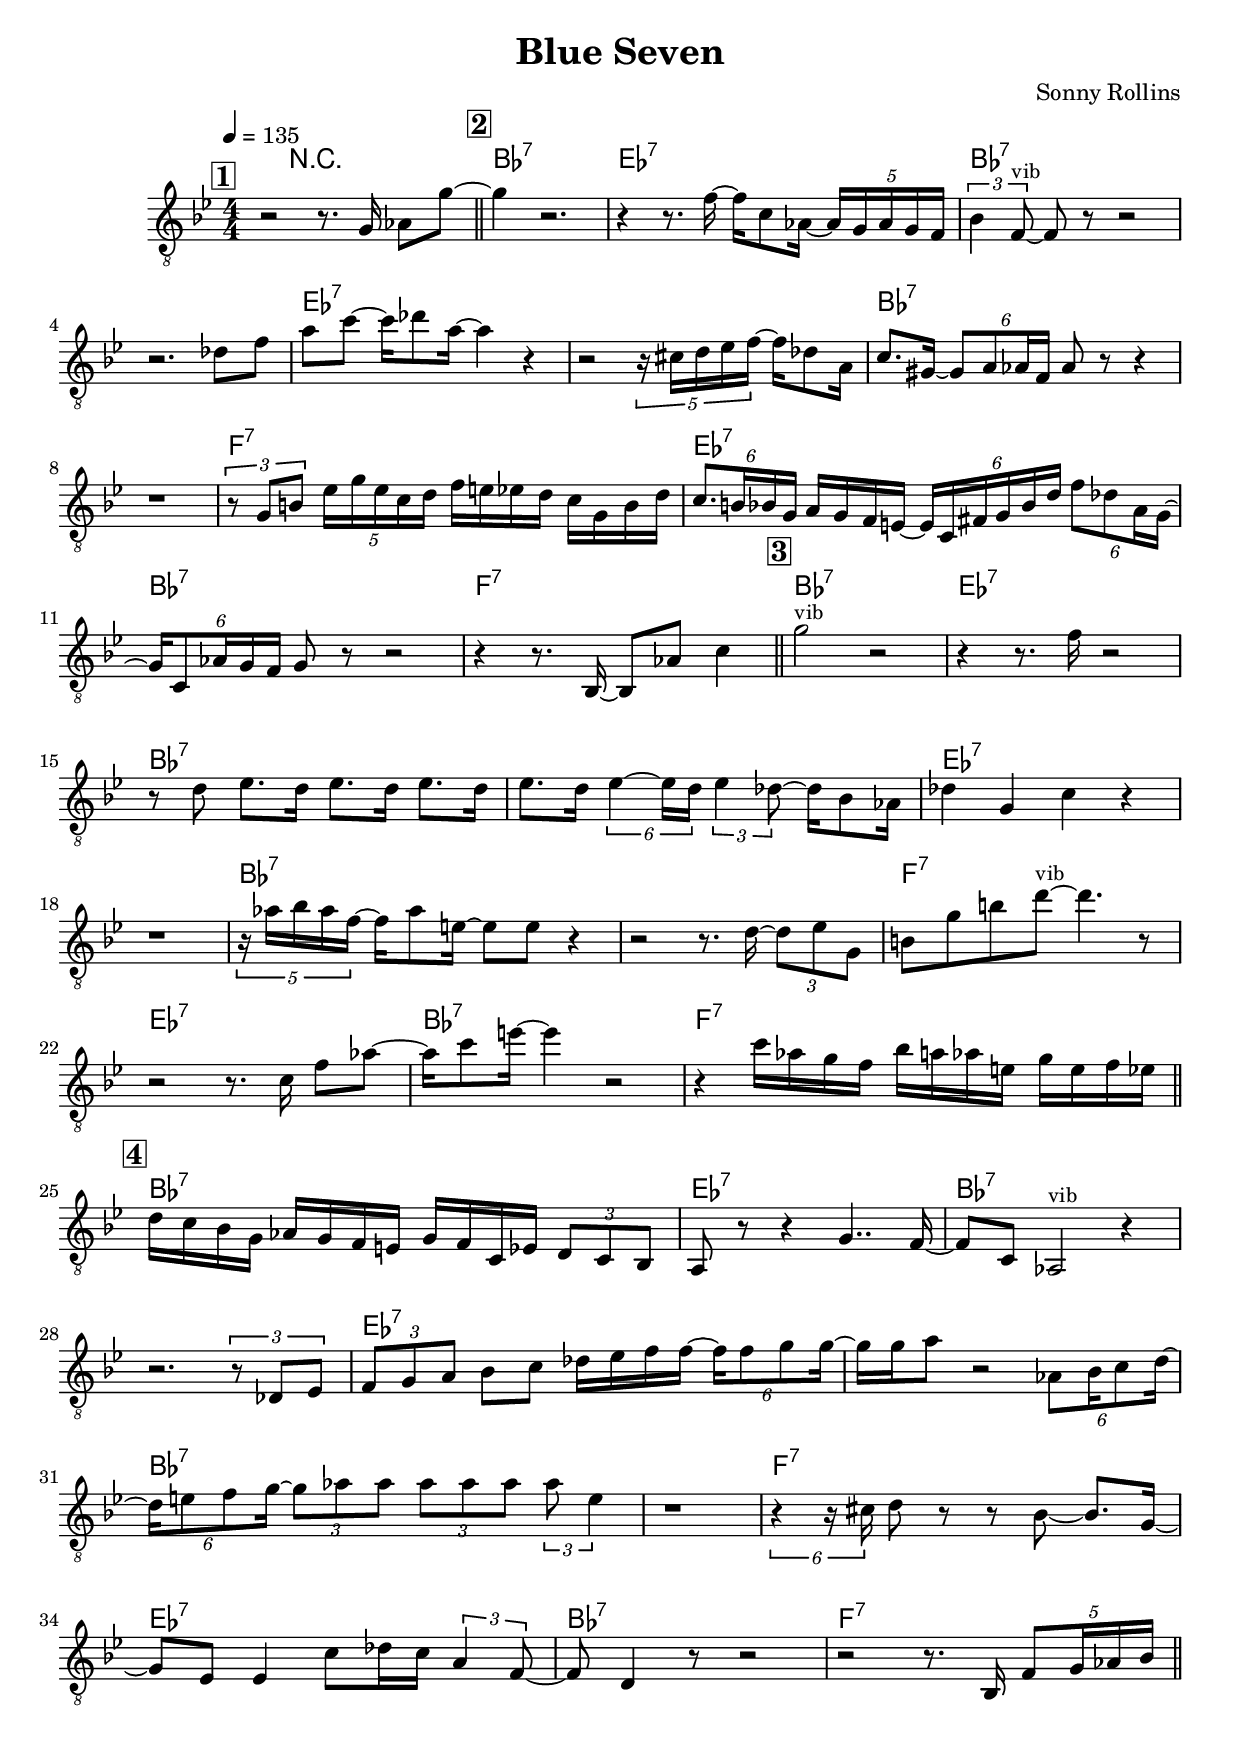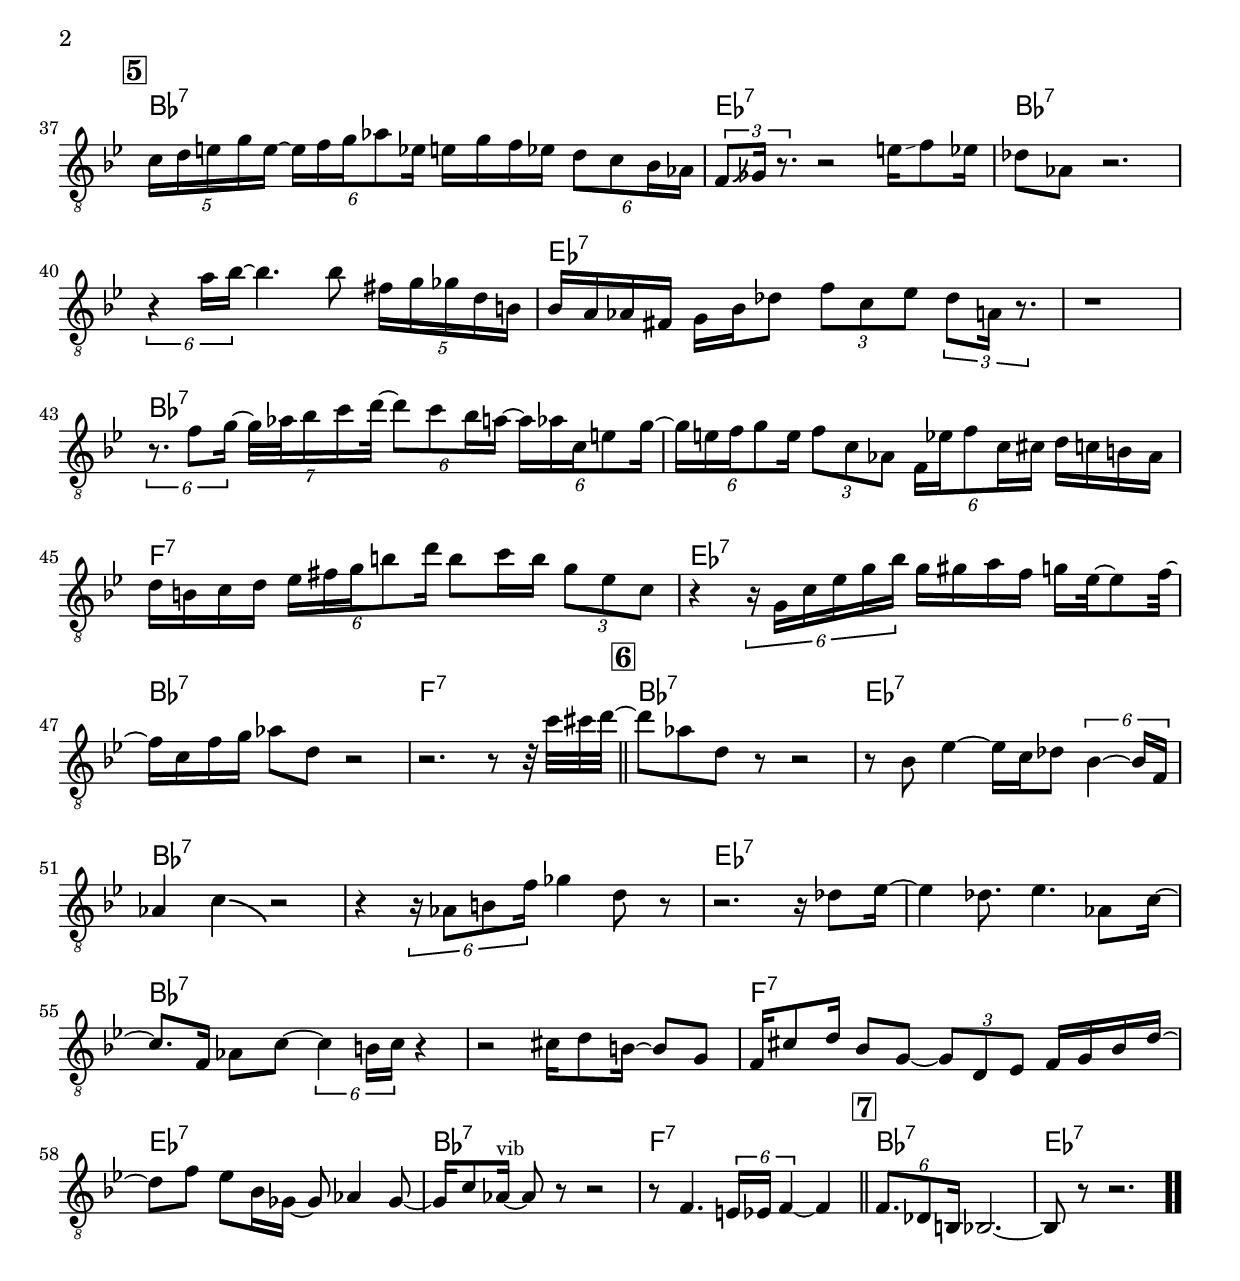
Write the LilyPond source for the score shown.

\version "2.13.2"

#(ly:set-option 'point-and-click #f)

\header {
  title = "Blue Seven"
  composer = "Sonny Rollins"
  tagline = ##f
}
global =
{
    \override Staff.TimeSignature #'style = #'()
    \time 4/4
    \clef "treble_8"
    \key bes \major
    \override Rest #'direction = #'0
    \override MultiMeasureRest #'staff-position = #0
}
\score
{
<<
    \transpose c' c'

    \new ChordNames { \chords {
      \set majorSevenSymbol = \markup { "maj7" }
      \set minorChordModifier = \markup { \char ##x2013 }
      | s4 r2. 
      | bes1:7 | es1:7 | bes1:7 | s1 | es1:7 | s1 | bes1:7 | s1 
      | f1:7 | es1:7 | bes1:7 | f1:7 | bes1:7 | es1:7 | bes1:7 | s1 
      | es1:7 | s1 | bes1:7 | s1 | f1:7 | es1:7 | bes1:7 | f1:7 
      | bes1:7 | es1:7 | bes1:7 | s1 | es1:7 | s1 | bes1:7 | s1 
      | f1:7 | es1:7 | bes1:7 | f1:7 | bes1:7 | es1:7 | bes1:7 | s1 
      | es1:7 | s1 | bes1:7 | s1 | f1:7 | es1:7 | bes1:7 | f1:7 
      | bes1:7 | es1:7 | bes1:7 | s1 | es1:7 | s1 | bes1:7 | s1 
      | f1:7 | es1:7 | bes1:7 | f1:7 | bes1:7 | es1:7|
      }
      }

    \new Staff
    <<
    \transpose c' c'

    {
      \global
  		%\override Score.MetronomeMark #'transparent = ##t
  		%\override Score.MetronomeMark #'stencil = ##f
  		
  		\override HorizontalBracket #'direction = #UP
  		\override HorizontalBracket #'bracket-flare = #'(0 . 0)
  		
  		\override TextSpanner #'dash-fraction = #1.0
  		\override TextSpanner #'bound-details #'left #'text = \markup{ \concat{\draw-line #'(0 . -1.0) \draw-line #'(1.0 . 0) }}
  		\override TextSpanner #'bound-details #'right #'text = \markup{ \concat{ \draw-line #'(1.0 . 0) \draw-line #'(0 . -1.0) }}
          \set Score.markFormatter = #format-mark-box-numbers


      \tempo 4 = 135
      \set Score.currentBarNumber = #0
     
      \bar "||" \mark \default r2 r8. g16 aes8 g'8~ 
      \bar "||" \mark \default g'4 r2. 
      | r4 r8. f'16~ f'16 c'8 aes16~ \tuplet 5/4 {aes16 g16 aes16 g16 f16} 
      | \tuplet 3/2 {bes4 f8~^\markup{\left-align \small vib}} f8 r8 r2 
      | r2. des'8 f'8 
      | a'8 c''8~ c''16\glissando  des''8 a'16~ a'4 r4 
      | r2 \tuplet 5/4 {r16 cis'16 d'16 es'16 f'16~} f'16 des'8 a16 
      | c'8. gis16~ \tuplet 6/4 {gis8 a8 aes16 f16} aes8 r8 r4 
      | r1 
      | \tuplet 3/2 {r8 g8 b8} \tuplet 5/4 {es'16 g'16 es'16 c'16 d'16} f'16 e'16 es'16 d'16 c'16 g16 b16 d'16 
      | \tuplet 6/4 {c'8. b16 bes16 g16} a16 g16 f16 e16~ \tuplet 6/4 {e16 c16 fis16 g16 bes16 d'16} \tuplet 6/4 {f'8 des'8 a16 g16~} 
      | \tuplet 6/4 {g16 c8 aes16 g16 f16} g8 r8 r2 
      | r4 r8. bes,16~ bes,8 aes8 c'4 
      \bar "||" \mark \default g'2^\markup{\left-align \small vib} r2 
      | r4 r8. f'16 r2 
      | r8 d'8 es'8. d'16 es'8. d'16 es'8. d'16 
      | es'8. d'16 \tuplet 6/4 {es'4~ es'16 d'16} \tuplet 3/2 {es'4 des'8~} des'16 bes8 aes16 
      | des'4 g4 c'4 r4 
      | r1 
      | \tuplet 5/4 {r16 aes'16 bes'16 aes'16 f'16~} f'16 aes'8 e'16~ e'8 e'8 r4 
      | r2 r8. d'16~ \tuplet 3/2 {d'8 es'8 g8} 
      | b8 g'8 b'8 d''8~^\markup{\left-align \small vib} d''4. r8 
      | r2 r8. c'16 f'8 aes'8~ 
      | aes'16 c''8 e''16~ e''4 r2 
      | r4 c''16 aes'16 g'16 f'16 bes'16 a'16 aes'16 e'16 g'16 e'16 f'16 es'16 
      \bar "||" \mark \default d'16 c'16 bes16 g16 aes16 g16 f16 e16 g16 f16 c16 es16 \tuplet 3/2 {d8 c8 bes,8} 
      | a,8 r8 r4 g4.. f16~ 
      | f8 c8 aes,2^\markup{\left-align \small vib} r4 
      | r2. \tuplet 3/2 {r8 des8 es8} 
      | \tuplet 3/2 {f8 g8 a8} bes8 c'8 des'16 es'16 f'16 f'16~ \tuplet 6/4 {f'16 f'8 g'8 g'16~} 
      | g'16 g'16 a'8 r2 \tuplet 6/4 {aes8 bes16 c'8 d'16~} 
      | \tuplet 6/4 {d'16 e'8 f'8 g'16~} \tuplet 3/2 {g'8 aes'8 aes'8} \tuplet 3/2 {aes'8 aes'8 aes'8} \tuplet 3/2 {aes'8 e'4} 
      | r1 
      | \tuplet 6/4 {r4 r16 cis'16} d'8 r8 r8 bes8~ bes8. g16~ 
      | g8 es8 es4 c'8 des'16 c'16 \tuplet 3/2 {a4 f8~} 
      | f8 d4 r8 r2 
      | r2 r8. bes,16 \tuplet 5/4 {f8 g16 aes16 bes16} 
      \bar "||" \mark \default \tuplet 5/4 {c'16 d'16 e'16 g'16 e'16~} \tuplet 6/4 {e'16 f'16 g'16 aes'8 es'16} e'16 g'16 f'16 es'16 \tuplet 6/4 {d'8 c'8 bes16 aes16} 
      | \tuplet 3/2 {f8\bendAfter #+4  ges16 r8.} r2 e'16\glissando  f'8 es'16 
      | des'8 aes8 r2. 
      | \tuplet 6/4 {r4 a'16 bes'16~} bes'4. bes'8 \tuplet 5/4 {fis'16 g'16 ges'16 d'16 b16} 
      | bes16 a16 aes16 fis16 g16 bes16 des'8 \tuplet 3/2 {f'8 c'8 es'8} \tuplet 3/2 {des'8 a16 r8.} 
      | r1 
      | \tuplet 6/4 {r8. f'8 g'16~} \tuplet 7/8 {g'32 aes'32 bes'16 c''16 d''32~} \tuplet 6/4 {d''8 c''8 bes'16 a'16~} \tuplet 6/4 {a'16 aes'16 c'16 e'8 g'16~} 
      | \tuplet 6/4 {g'16 e'16 f'16 g'8 e'16} \tuplet 3/2 {f'8 c'8 aes8} \tuplet 6/4 {f16 es'16 f'8 c'16 cis'16} d'16 c'16 b16 aes16 
      | d'16 b16 c'16 d'16 \tuplet 6/4 {es'16 fis'16 g'16 b'8 d''16} b'8 c''16 b'16 \tuplet 3/2 {g'8 es'8 c'8} 
      | r4 \tuplet 6/4 {r16 g16 c'16 es'16 g'16 bes'16} g'16 gis'16 a'16 f'16 g'16 es'32~ es'8 f'32~ 
      | f'16 c'16 f'16 g'16 aes'8 d'8 r2 
      | r2. r8 r32 c''32 cis''32 d''32~ 
      \bar "||" \mark \default d''8 aes'8 d'8 r8 r2 
      | r8 bes8 es'4~ es'16 c'16 des'8 \tuplet 6/4 {bes4~ bes16 f16} 
      | aes4 c'4\bendAfter #-4  r2 
      | r4 \tuplet 6/4 {r16 aes8 b8 f'16} ges'4 d'8 r8 
      | r2. r16 des'8 es'16~ 
      | es'4 des'8. es'4. aes8 c'16~ 
      | c'8. f16 aes8 c'8~ \tuplet 6/4 {c'4 b16 c'16} r4 
      | r2 cis'16 d'8 b16~ b8 g8 
      | f16 cis'8 d'16 bes8 g8~ \tuplet 3/2 {g8 d8 es8} f16 g16 bes16 d'16~ 
      | d'8 f'8 es'8 bes16 ges16~ ges8 aes4 ges8~ 
      | ges16 c'8 aes16~^\markup{\left-align \small vib} aes8 r8 r2 
      | r8 f4. \tuplet 6/4 {e16 es16 f4~} f4 
      \bar "||" \mark \default \tuplet 6/4 {f8. des8 b,16} bes,2.~ 
      | bes,8 r8 r2.\bar  ".."
    }
    >>
>>    
}
